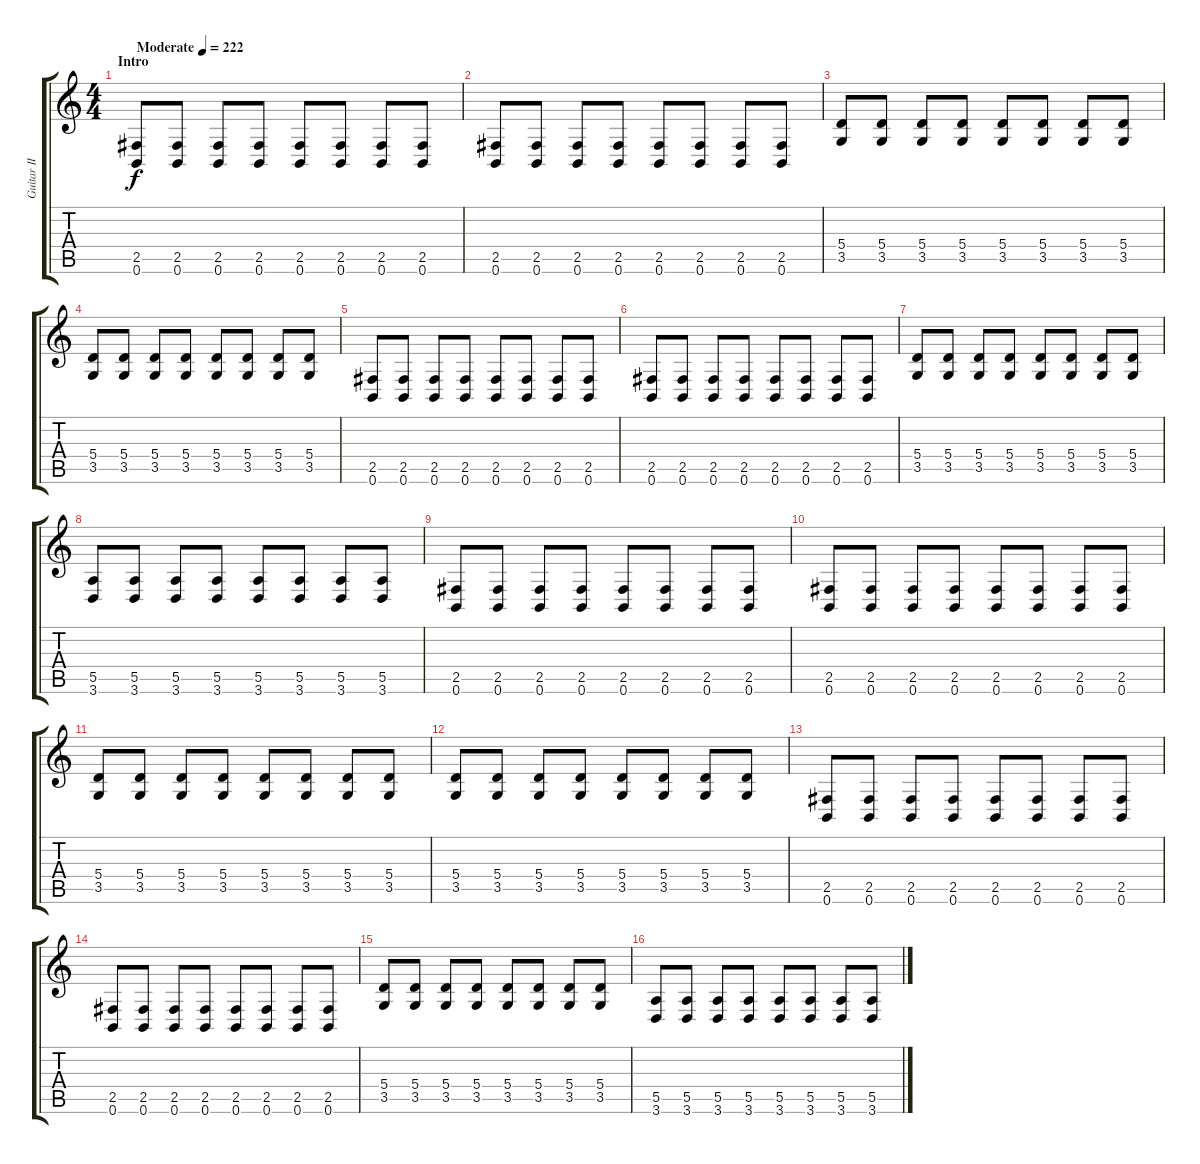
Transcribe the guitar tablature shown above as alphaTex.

\track ("Guitar II" "Guitar II") {instrument distortionguitar}
\staff {score tabs}
\tuning (B3 Gb3 D3 A2 E2 B1) {hide}
\ts (4 4)
\section ("" "Intro")
\tempo (222 "Moderate")
\clef g2
\ks c
(2.5 0.6).8{dy f instrument distortionguitar} (2.5 0.6).8 (2.5 0.6).8 (2.5 0.6).8 (2.5 0.6).8 (2.5 0.6).8 (2.5 0.6).8 (2.5 0.6).8 |
(2.5 0.6).8 (2.5 0.6).8 (2.5 0.6).8 (2.5 0.6).8 (2.5 0.6).8 (2.5 0.6).8 (2.5 0.6).8 (2.5 0.6).8 |
(5.4 3.5).8 (5.4 3.5).8 (5.4 3.5).8 (5.4 3.5).8 (5.4 3.5).8 (5.4 3.5).8 (5.4 3.5).8 (5.4 3.5).8 |
(5.4 3.5).8 (5.4 3.5).8 (5.4 3.5).8 (5.4 3.5).8 (5.4 3.5).8 (5.4 3.5).8 (5.4 3.5).8 (5.4 3.5).8 |
(2.5 0.6).8 (2.5 0.6).8 (2.5 0.6).8 (2.5 0.6).8 (2.5 0.6).8 (2.5 0.6).8 (2.5 0.6).8 (2.5 0.6).8 |
(2.5 0.6).8 (2.5 0.6).8 (2.5 0.6).8 (2.5 0.6).8 (2.5 0.6).8 (2.5 0.6).8 (2.5 0.6).8 (2.5 0.6).8 |
(5.4 3.5).8 (5.4 3.5).8 (5.4 3.5).8 (5.4 3.5).8 (5.4 3.5).8 (5.4 3.5).8 (5.4 3.5).8 (5.4 3.5).8 |
(5.5 3.6).8 (5.5 3.6).8 (5.5 3.6).8 (5.5 3.6).8 (5.5 3.6).8 (5.5 3.6).8 (5.5 3.6).8 (5.5 3.6).8 |
(2.5 0.6).8 (2.5 0.6).8 (2.5 0.6).8 (2.5 0.6).8 (2.5 0.6).8 (2.5 0.6).8 (2.5 0.6).8 (2.5 0.6).8 |
(2.5 0.6).8 (2.5 0.6).8 (2.5 0.6).8 (2.5 0.6).8 (2.5 0.6).8 (2.5 0.6).8 (2.5 0.6).8 (2.5 0.6).8 |
(5.4 3.5).8 (5.4 3.5).8 (5.4 3.5).8 (5.4 3.5).8 (5.4 3.5).8 (5.4 3.5).8 (5.4 3.5).8 (5.4 3.5).8 |
(5.4 3.5).8 (5.4 3.5).8 (5.4 3.5).8 (5.4 3.5).8 (5.4 3.5).8 (5.4 3.5).8 (5.4 3.5).8 (5.4 3.5).8 |
(2.5 0.6).8 (2.5 0.6).8 (2.5 0.6).8 (2.5 0.6).8 (2.5 0.6).8 (2.5 0.6).8 (2.5 0.6).8 (2.5 0.6).8 |
(2.5 0.6).8 (2.5 0.6).8 (2.5 0.6).8 (2.5 0.6).8 (2.5 0.6).8 (2.5 0.6).8 (2.5 0.6).8 (2.5 0.6).8 |
(5.4 3.5).8 (5.4 3.5).8 (5.4 3.5).8 (5.4 3.5).8 (5.4 3.5).8 (5.4 3.5).8 (5.4 3.5).8 (5.4 3.5).8 |
(5.5 3.6).8 (5.5 3.6).8 (5.5 3.6).8 (5.5 3.6).8 (5.5 3.6).8 (5.5 3.6).8 (5.5 3.6).8 (5.5 3.6).8
